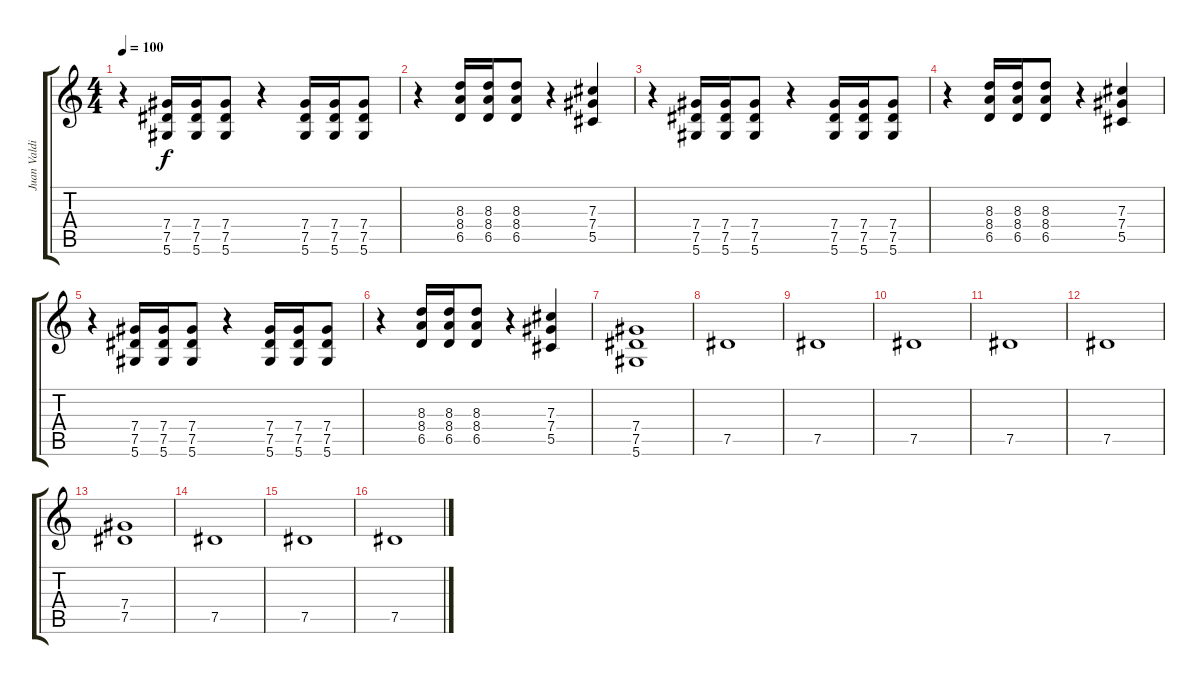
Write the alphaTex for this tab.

\track ("Juan Valdivia" "Juan Valdi") {instrument distortionguitar}
\staff {score tabs}
\tuning (Eb4 Bb3 Gb3 Db3 Ab2 Eb2) {hide}
\ts (4 4)
\tempo 100
\clef g2
\ks c
r.4{dy f} (7.4 7.5 5.6).16 (7.4 7.5 5.6).16 (7.4 7.5 5.6).8 r.4 (7.4 7.5 5.6).16 (7.4 7.5 5.6).16 (7.4 7.5 5.6).8 |
r.4 (8.3 8.4 6.5).16 (8.3 8.4 6.5).16 (8.3 8.4 6.5).8 r.4 (7.3 7.4 5.5).4 |
r.4 (7.4 7.5 5.6).16 (7.4 7.5 5.6).16 (7.4 7.5 5.6).8 r.4 (7.4 7.5 5.6).16 (7.4 7.5 5.6).16 (7.4 7.5 5.6).8 |
r.4 (8.3 8.4 6.5).16 (8.3 8.4 6.5).16 (8.3 8.4 6.5).8 r.4 (7.3 7.4 5.5).4 |
r.4 (7.4 7.5 5.6).16 (7.4 7.5 5.6).16 (7.4 7.5 5.6).8 r.4 (7.4 7.5 5.6).16 (7.4 7.5 5.6).16 (7.4 7.5 5.6).8 |
r.4 (8.3 8.4 6.5).16 (8.3 8.4 6.5).16 (8.3 8.4 6.5).8 r.4 (7.3 7.4 5.5).4 |
(7.4 7.5 5.6).1 |
7.5.1 |
7.5.1 |
7.5.1 |
7.5.1 |
7.5.1 |
(7.4 7.5).1 |
7.5.1 |
7.5.1 |
7.5.1
